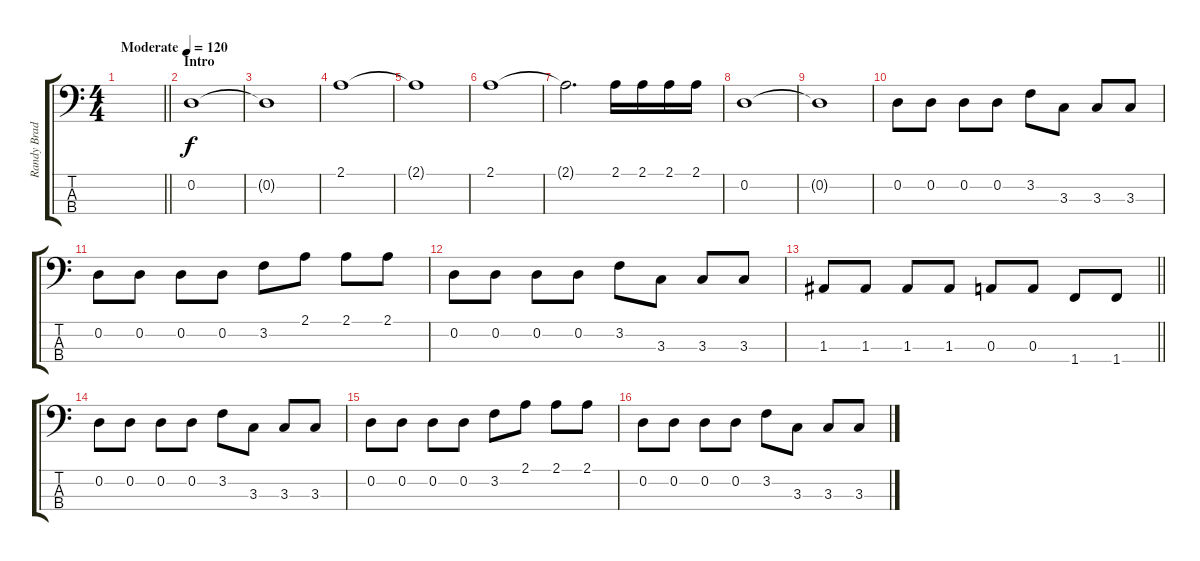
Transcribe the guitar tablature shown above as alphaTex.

\track ("Randy Bradbury" "Randy Brad") {instrument electricbasspick}
\staff {score tabs}
\tuning (G2 D2 A1 E1) {hide}
\ts (4 4)
\tempo (120 "Moderate")
\clef f4
\barLineRight lightlight
\ks c
|
\section ("" "Intro")
0.2.1 |
0.2{t}.1 |
2.1.1 |
2.1{t}.1 |
2.1.1 |
2.1{t}.2{d} 2.1.16 2.1.16 2.1.16 2.1.16 |
0.2.1 |
0.2{t}.1 |
0.2.8 0.2.8 0.2.8 0.2.8 3.2.8 3.3.8 3.3.8 3.3.8 |
0.2.8 0.2.8 0.2.8 0.2.8 3.2.8 2.1.8 2.1.8 2.1.8 |
0.2.8 0.2.8 0.2.8 0.2.8 3.2.8 3.3.8 3.3.8 3.3.8 |
\barLineRight lightlight
1.3.8 1.3.8 1.3.8 1.3.8 0.3.8 0.3.8 1.4.8 1.4.8 |
0.2.8 0.2.8 0.2.8 0.2.8 3.2.8 3.3.8 3.3.8 3.3.8 |
0.2.8 0.2.8 0.2.8 0.2.8 3.2.8 2.1.8 2.1.8 2.1.8 |
0.2.8 0.2.8 0.2.8 0.2.8 3.2.8 3.3.8 3.3.8 3.3.8
